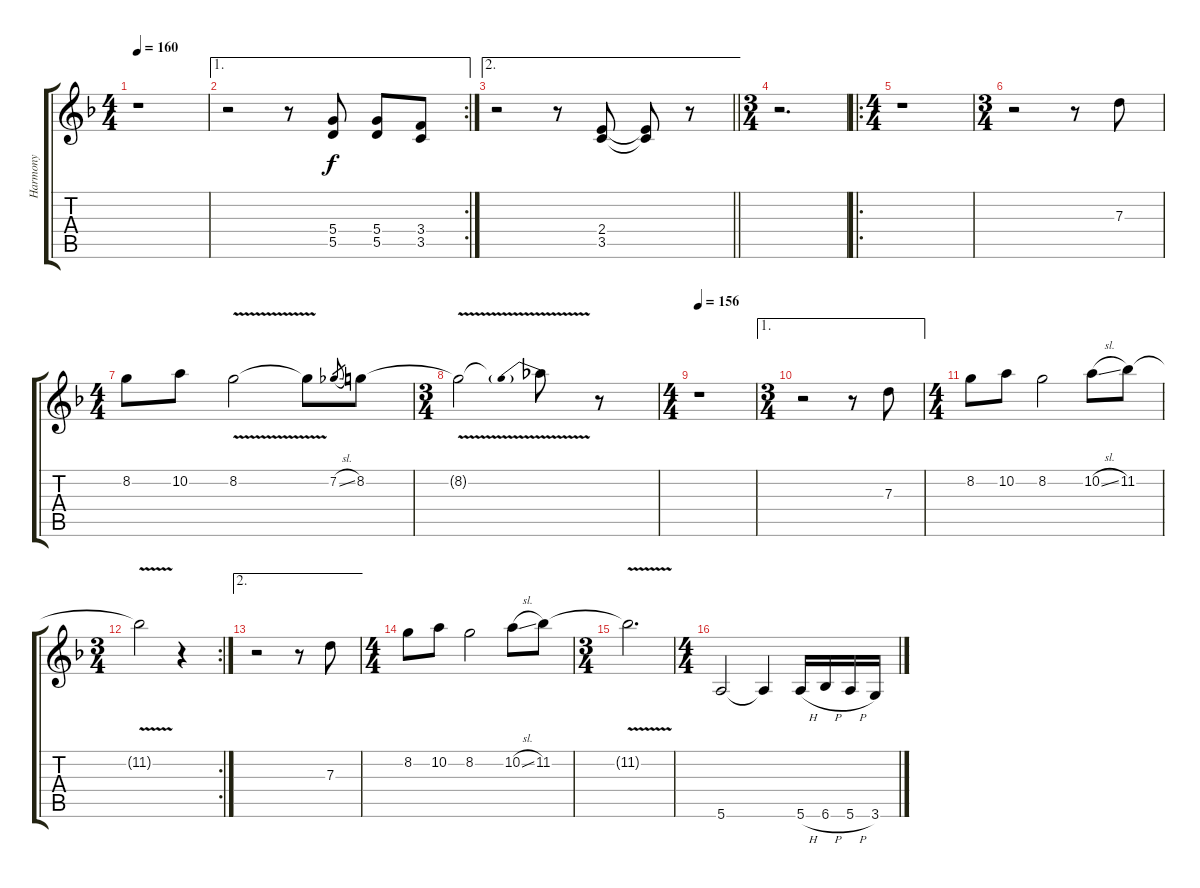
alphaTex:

\track ("Harmony" "Harmony") {instrument overdrivenguitar}
\staff {score tabs}
\tuning (E4 B3 G3 D3 A2 E2) {hide}
\ts (4 4)
\tempo 160
\clef g2
\ks f
r.1{dy f} |
\ae 1
\rc 2
r.2 r.8 (5.4 5.5).8 (5.4 5.5).8 (3.4 3.5).8 |
\ae 2
\barLineRight lightlight
r.2 r.8 (2.4 3.5).8 (2.4{t} 3.5{t}).8 r.8 |
\ts (3 4)
r.2{d} |
\ro
\ts (4 4)
r.1 |
\ts (3 4)
r.2 r.8 7.3.8 |
\ts (4 4)
8.2.8 10.2.8 8.2{v}.2 8.2{t}.8 7.2{sl}.8{gr} 8.2.8 |
\ts (3 4)
8.2{v t}.2 8.2{be (prebend 0 2 60 2) t}.8 r.8 |
\ts (4 4)
\tempo 156
r.1 |
\ae 1
\ts (3 4)
r.2 r.8 7.3.8 |
\ts (4 4)
8.2.8 10.2.8 8.2.2 10.2{sl}.8 11.2.8 |
\rc 2
\ts (3 4)
11.2{v t}.2 r.4 |
\ae 2
r.2 r.8 7.3.8 |
\ts (4 4)
8.2.8 10.2.8 8.2.2 10.2{sl}.8 11.2.8 |
\ts (3 4)
11.2{v t}.2{d} |
\ts (4 4)
5.6.2 5.6{t}.4 5.6{h}.16 6.6{h}.16 5.6{h}.16 3.6.16
